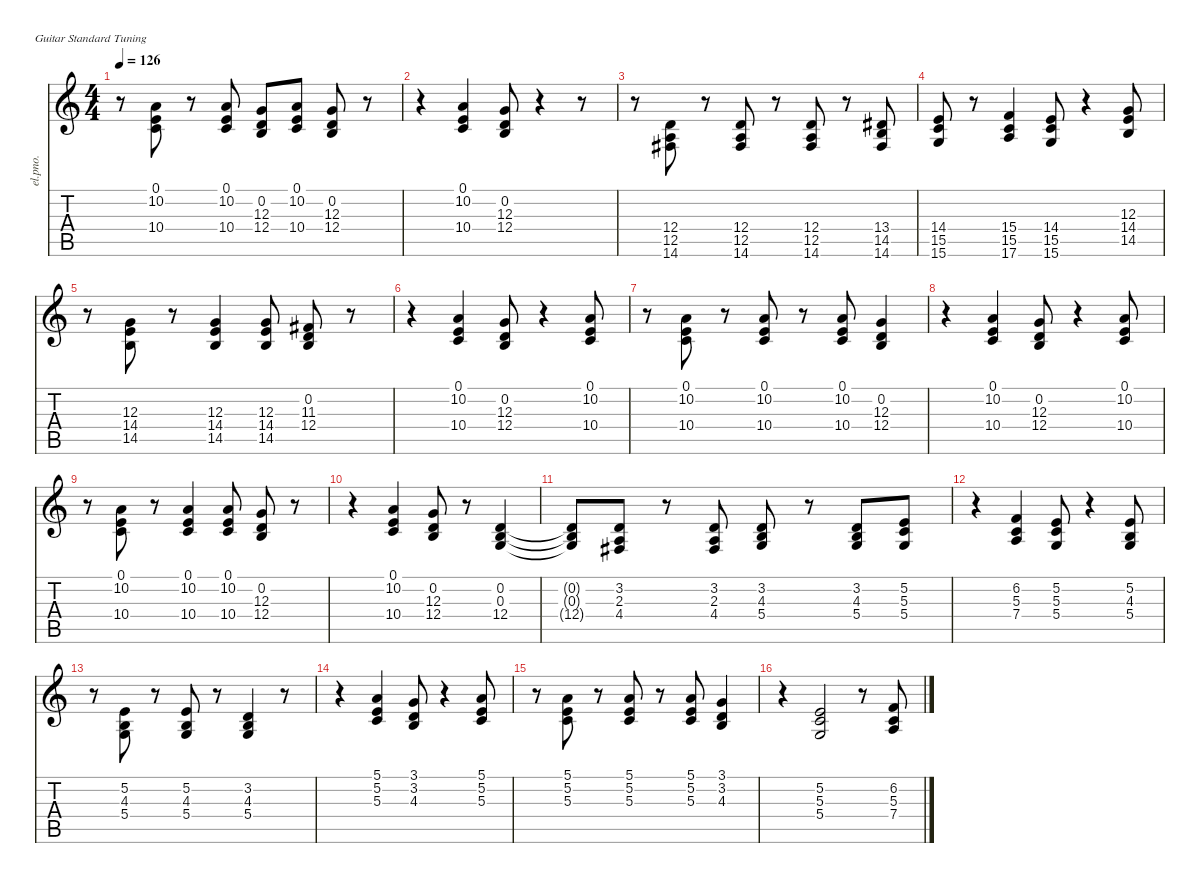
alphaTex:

\defaultSystemsLayout 4
\hideDynamics
\bracketExtendMode nobrackets
\otherSystemsTrackNameOrientation horizontal
\track ("Donald Fagan" "el.pno.") {instrument electricgrandpiano}
\staff {score tabs}
\tuning (E4 B3 G3 D3 A2 E2)
\ts (4 4)
\tempo 126
\clef g2
\ks c
r.8{dy f beam Down} (0.1 10.2 10.4).8{beam Up} r.8{beam Up} (0.1 10.2 10.4).8{beam Up} (0.2 12.3 12.4).8{beam Up} (0.1 10.2 10.4).8{beam Up} (0.2 12.3 12.4).8{beam Up} r.8{beam Up} |
r.4{beam Down} (0.1 10.2 10.4).4{beam Up} (0.2 12.3 12.4).8{beam Up} r.4{beam Up} r.8{beam Up} |
r.8{beam Down} (12.4 12.5 14.6{acc #}).8{beam Up} r.8{beam Up} (12.4 12.5 14.6{acc #}).8{beam Up} r.8{beam Up} (12.4 12.5 14.6{acc #}).8{beam Up} r.8{beam Up} (13.4{acc #} 14.5 14.6{acc #}).8{beam Up} |
(14.4 15.5 15.6).8{beam Up} r.8{beam Up} (15.4 15.5 17.6).4{beam Up} (14.4 15.5 15.6).8{beam Up} r.4{beam Up} (12.3 14.4 14.5).8{beam Up} |
r.8{beam Down} (12.3 14.4 14.5).8{beam Up} r.8{beam Up} (12.3 14.4 14.5).4{beam Up} (12.3 14.4 14.5).8{beam Up} (0.2 11.3{acc #} 12.4).8{beam Up} r.8{beam Up} |
r.4{beam Down} (0.1 10.2 10.4).4{beam Up} (0.2 12.3 12.4).8{beam Up} r.4{beam Up} (0.1 10.2 10.4).8{beam Up} |
r.8{beam Down} (0.1 10.2 10.4).8{beam Up} r.8{beam Up} (0.1 10.2 10.4).8{beam Up} r.8{beam Up} (0.1 10.2 10.4).8{beam Up} (0.2 12.3 12.4).4{beam Up} |
r.4{beam Down} (0.1 10.2 10.4).4{beam Up} (0.2 12.3 12.4).8{beam Up} r.4{beam Up} (0.1 10.2 10.4).8{beam Up} |
r.8{beam Down} (0.1 10.2 10.4).8{beam Up} r.8{beam Up} (0.1 10.2 10.4).4{beam Up} (0.1 10.2 10.4).8{beam Up} (0.2 12.3 12.4).8{beam Up} r.8{beam Up} |
r.4{beam Down} (0.1 10.2 10.4).4{beam Up} (0.2 12.3 12.4).8{beam Up} r.8{beam Up} (0.2 0.3 12.4).4{beam Up} |
(0.2{t} 0.3{t} 12.4{t}).8{beam Up} (3.2 2.3 4.4{acc #}).8{beam Up} r.8{beam Up} (3.2 2.3 4.4{acc #}).8{beam Up} (3.2 4.3 5.4).8{beam Up} r.8{beam Up} (3.2 4.3 5.4).8{beam Up} (5.2 5.3 5.4).8{beam Up} |
r.4{beam Down} (6.2 5.3 7.4).4{beam Up} (5.2 5.3 5.4).8{beam Up} r.4{beam Up} (5.2 4.3 5.4).8{beam Up} |
r.8{beam Down} (5.2 4.3 5.4).8{beam Up} r.8{beam Up} (5.2 4.3 5.4).8{beam Up} r.8{beam Up} (3.2 4.3 5.4).4{beam Up} r.8{beam Up} |
r.4{beam Down} (5.1 5.2 5.3).4{beam Up} (3.1 3.2 4.3).8{beam Up} r.4{beam Up} (5.1 5.2 5.3).8{beam Up} |
r.8{beam Down} (5.1 5.2 5.3).8{beam Up} r.8{beam Up} (5.1 5.2 5.3).8{beam Up} r.8{beam Up} (5.1 5.2 5.3).8{beam Up} (3.1 3.2 4.3).4{beam Up} |
r.4{beam Down} (5.2 5.3 5.4).2{beam Up} r.8{beam Up} (6.2 5.3 7.4).8{beam Up}
